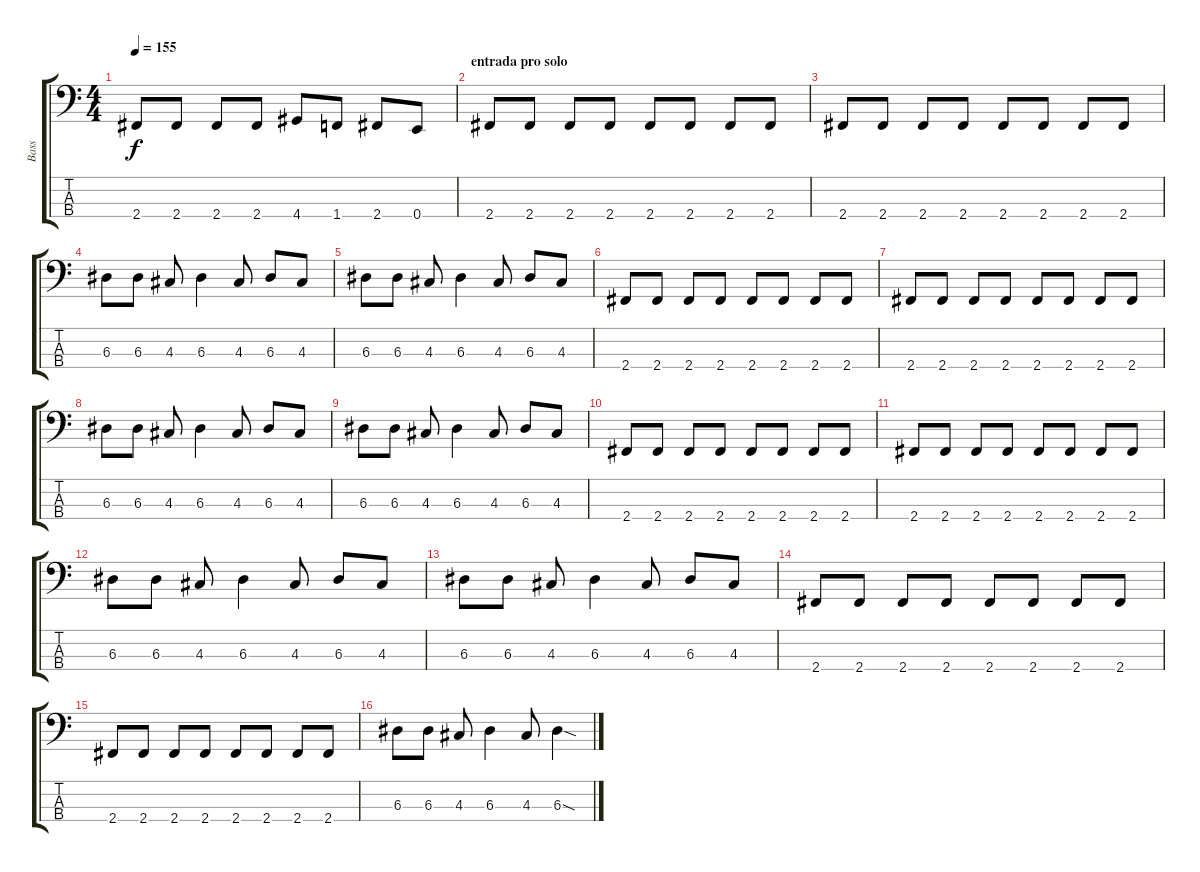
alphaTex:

\track ("Bass" "Bass") {instrument electricbasspick}
\staff {score tabs}
\tuning (G2 D2 A1 E1) {hide}
\ts (4 4)
\tempo 155
\clef f4
\ks c
2.4.8{dy f} 2.4.8 2.4.8 2.4.8 4.4.8 1.4.8 2.4.8 0.4.8 |
\section ("" "entrada pro solo")
2.4.8 2.4.8 2.4.8 2.4.8 2.4.8 2.4.8 2.4.8 2.4.8 |
2.4.8 2.4.8 2.4.8 2.4.8 2.4.8 2.4.8 2.4.8 2.4.8 |
6.3.8 6.3.8 4.3.8 6.3.4 4.3.8 6.3.8 4.3.8 |
6.3.8 6.3.8 4.3.8 6.3.4 4.3.8 6.3.8 4.3.8 |
2.4.8 2.4.8 2.4.8 2.4.8 2.4.8 2.4.8 2.4.8 2.4.8 |
2.4.8 2.4.8 2.4.8 2.4.8 2.4.8 2.4.8 2.4.8 2.4.8 |
6.3.8 6.3.8 4.3.8 6.3.4 4.3.8 6.3.8 4.3.8 |
6.3.8 6.3.8 4.3.8 6.3.4 4.3.8 6.3.8 4.3.8 |
2.4.8 2.4.8 2.4.8 2.4.8 2.4.8 2.4.8 2.4.8 2.4.8 |
2.4.8 2.4.8 2.4.8 2.4.8 2.4.8 2.4.8 2.4.8 2.4.8 |
6.3.8 6.3.8 4.3.8 6.3.4 4.3.8 6.3.8 4.3.8 |
6.3.8 6.3.8 4.3.8 6.3.4 4.3.8 6.3.8 4.3.8 |
2.4.8 2.4.8 2.4.8 2.4.8 2.4.8 2.4.8 2.4.8 2.4.8 |
2.4.8 2.4.8 2.4.8 2.4.8 2.4.8 2.4.8 2.4.8 2.4.8 |
6.3.8 6.3.8 4.3.8 6.3.4 4.3.8 6.3{sod}.4
